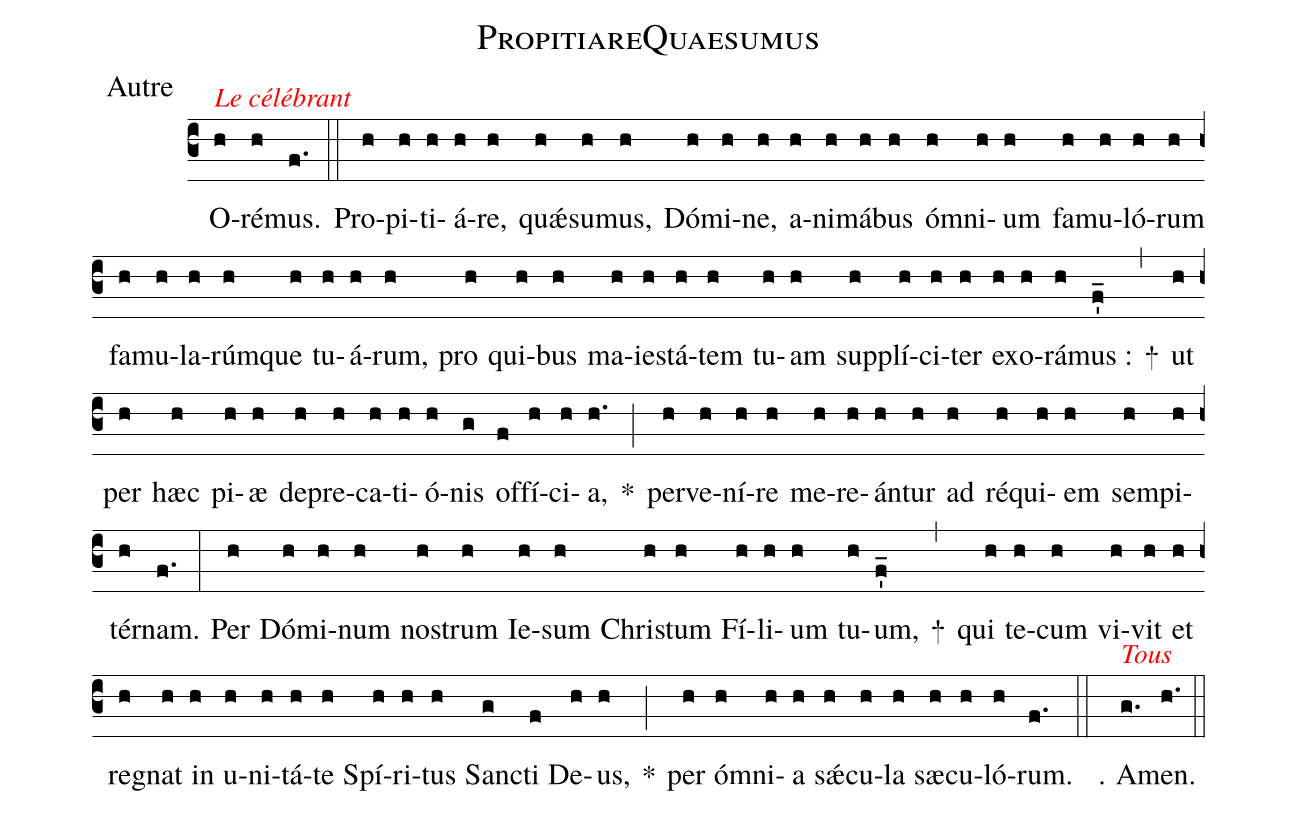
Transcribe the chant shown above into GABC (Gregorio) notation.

name:PropitiareQuaesumus;
office-part:Autre;
%%
(c3) <alt>\rubrica{Le célébrant}</alt>
O(h)ré(h)mus.(f.) (::)

Pro(h)pi(h)ti(h)á(h)re,(h) qu<sp>'ae</sp>(h)su(h)mus,(h) Dó(h)mi(h)ne,(h) a(h)ni(h)má(h)bus(h) ó(h)mni(h)um(h) fa(h)mu(h)ló(h)rum(h) fa(h)mu(h)la(h)rúm(h)que(h) tu(h)á(h)rum,(h) pro(h) qui(h)bus(h) ma(h)ie(h)stá(h)tem(h) tu(h)am(h) sup(h)plí(h)ci(h)ter(h) ex(h)o(h)rá(h)mus :(f'_) +(,) ut(h) per(h) hæc(h) pi(h)æ(h) de(h)pre(h)ca(h)ti(h)ó(h)nis(g) of(f)fí(h)ci(h)a,(h.) *(;)
per(h)ve(h)ní(h)re(h) me(h)re(h)á(h)ntur(h) ad(h) ré(h)qui(h)em(h) sem(h)pi(h)tér(h)nam.(f.) (:)

Per(h) Dó(h)mi(h)num(h) no(h)strum(h) Ie(h)sum(h) Chri(h)stum(h) Fí(h)li(h)um(h) tu(h)um,(f'_) +(,) qui(h) te(h)cum(h) vi(h)vit(h) et(h) re(h)gnat(h) in(h) u(h)ni(h)tá(h)te(h) Spí(h)ri(h)tus(h) San(g)cti(f) De(h)us,(h) *(;)
per(h) ó(h)mni(h)a(h) s<sp>'ae</sp>(h)cu(h)la(h) sæ(h)cu(h)ló(h)rum.(f.) (::)

<alt>\rubrica{Tous}</alt>
℟. {A}(g.)men.(h.) (::)
